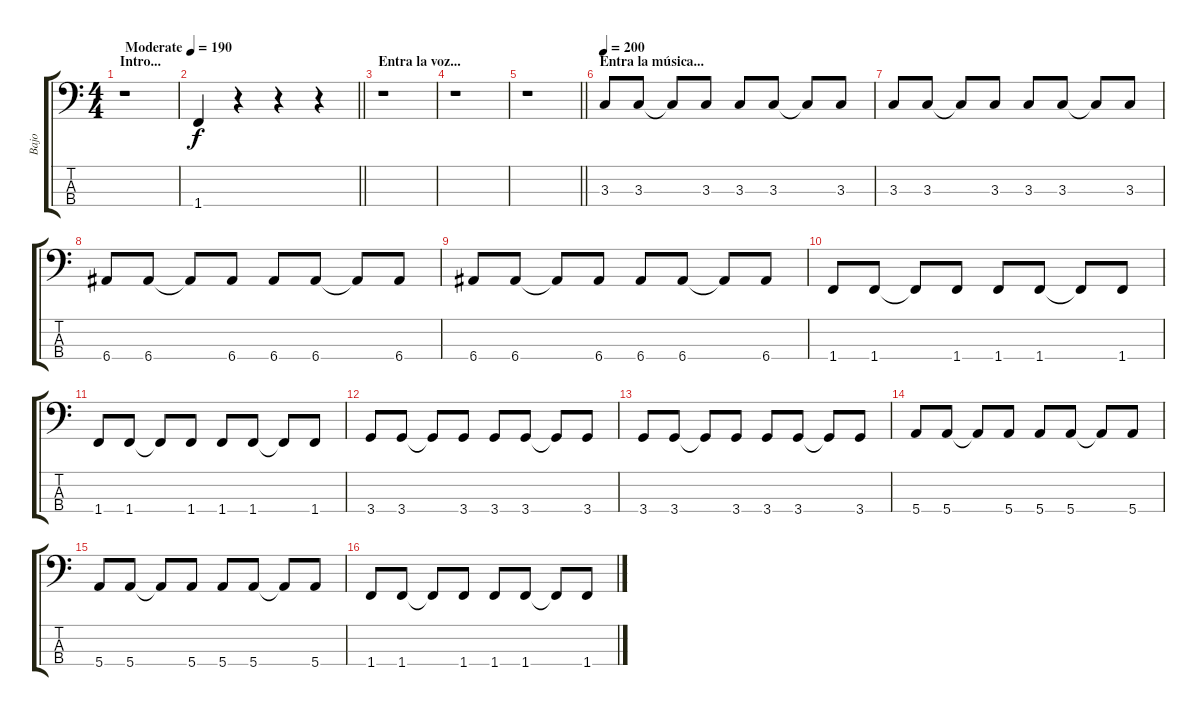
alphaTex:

\track ("Bajo" "Bajo") {instrument electricbassfinger}
\staff {score tabs}
\tuning (G2 D2 A1 E1) {hide}
\ts (4 4)
\section ("" "Intro...")
\tempo (190 "Moderate")
\clef f4
\ks c
r.1{dy f instrument electricbassfinger} |
\barLineRight lightlight
1.4.4 r.4 r.4 r.4 |
\section ("" "Entra la voz...")
r.1 |
r.1 |
\barLineRight lightlight
r.1 |
\section ("" "Entra la música...")
\tempo 200
3.3.8 3.3.8 3.3{t}.8 3.3.8 3.3.8 3.3.8 3.3{t}.8 3.3.8 |
3.3.8 3.3.8 3.3{t}.8 3.3.8 3.3.8 3.3.8 3.3{t}.8 3.3.8 |
6.4.8 6.4.8 6.4{t}.8 6.4.8 6.4.8 6.4.8 6.4{t}.8 6.4.8 |
6.4.8 6.4.8 6.4{t}.8 6.4.8 6.4.8 6.4.8 6.4{t}.8 6.4.8 |
1.4.8 1.4.8 1.4{t}.8 1.4.8 1.4.8 1.4.8 1.4{t}.8 1.4.8 |
1.4.8 1.4.8 1.4{t}.8 1.4.8 1.4.8 1.4.8 1.4{t}.8 1.4.8 |
3.4.8 3.4.8 3.4{t}.8 3.4.8 3.4.8 3.4.8 3.4{t}.8 3.4.8 |
3.4.8 3.4.8 3.4{t}.8 3.4.8 3.4.8 3.4.8 3.4{t}.8 3.4.8 |
5.4.8 5.4.8 5.4{t}.8 5.4.8 5.4.8 5.4.8 5.4{t}.8 5.4.8 |
5.4.8 5.4.8 5.4{t}.8 5.4.8 5.4.8 5.4.8 5.4{t}.8 5.4.8 |
1.4.8 1.4.8 1.4{t}.8 1.4.8 1.4.8 1.4.8 1.4{t}.8 1.4.8
